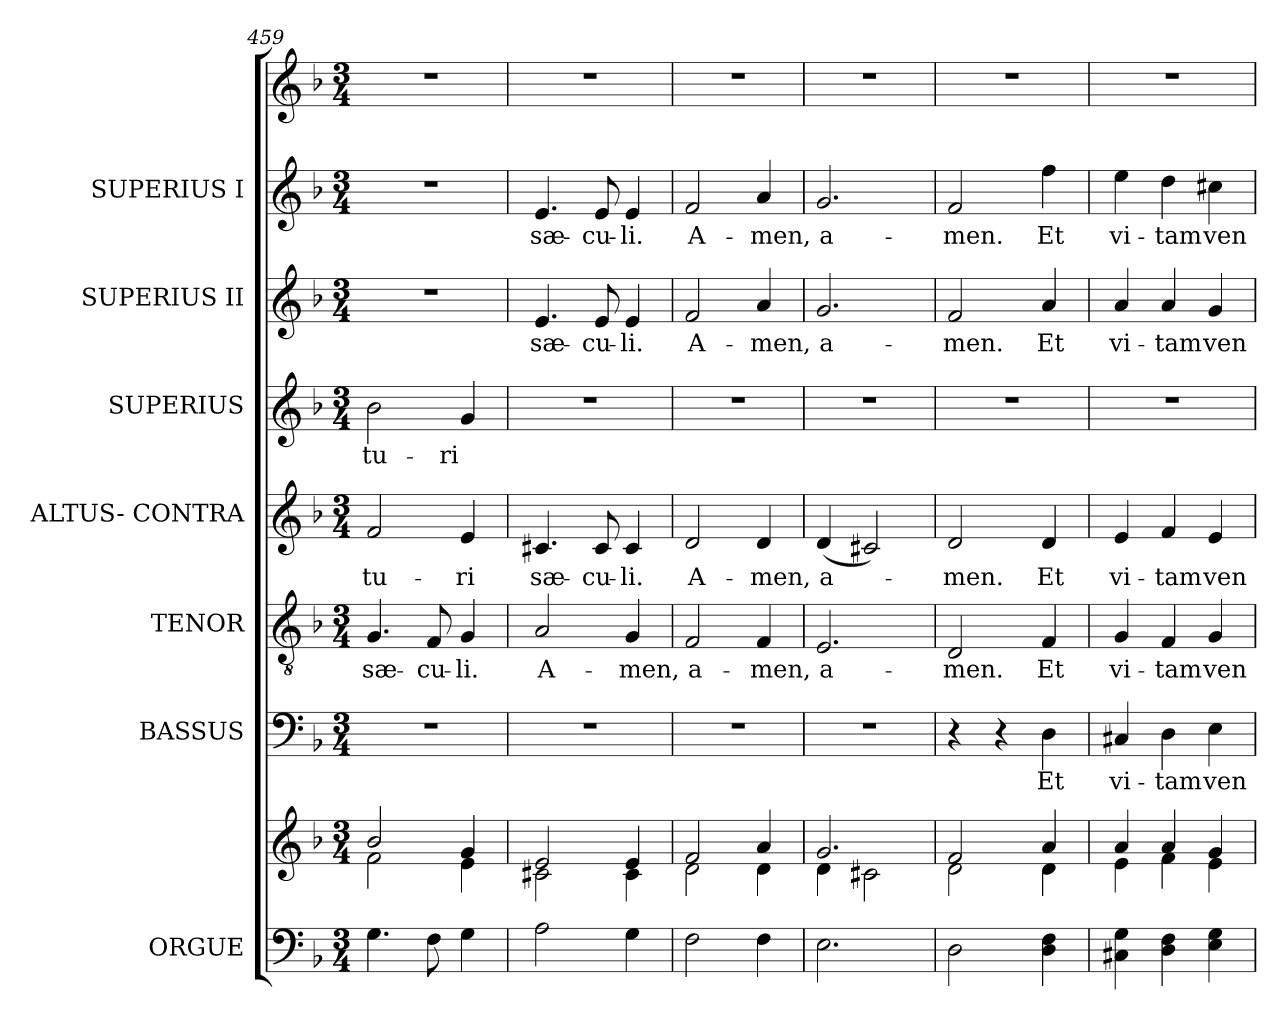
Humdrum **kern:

**kern	**kern	**kern	**text	**kern	**text	**kern	**text	**kern	**text	**kern	**text	**kern	**text	**kern
*part8	*part8	*part7	*part7	*part6	*part6	*part5	*part5	*part4	*part4	*part3	*part3	*part2	*part2	*part1
*staff9	*staff8	*staff7	*staff7	*staff6	*staff6	*staff5	*staff5	*staff4	*staff4	*staff3	*staff3	*staff2	*staff2	*staff1
*I"ORGUE	*	*I"BASSUS	*	*I"TENOR	*	*I"ALTUS- CONTRA	*	*I"SUPERIUS	*	*I"SUPERIUS II	*	*I"SUPERIUS I	*	*
*	*	*	*	*	*	*	*	*	*	*I'S II	*	*I'S I	*	*
*clefF4	*clefG2	*clefF4	*	*clefGv2	*	*clefG2	*	*clefG2	*	*clefG2	*	*clefG2	*	*clefG2
*k[b-]	*k[b-]	*k[b-]	*	*k[b-]	*	*k[b-]	*	*k[b-]	*	*k[b-]	*	*k[b-]	*	*k[b-]
*d:	*d:	*d:	*	*d:	*	*d:	*	*d:	*	*d:	*	*d:	*	*d:
*M3/4	*M3/4	*M3/4	*	*M3/4	*	*M3/4	*	*M3/4	*	*M3/4	*	*M3/4	*	*M3/4
=459	=459	=459	=459	=459	=459	=459	=459	=459	=459	=459	=459	=459	=459	=459
*	*^	*	*	*	*	*	*	*	*	*	*	*	*	*
!	!	!	!	!	!	!LO:LY:b	!	!LO:LY:b	!	!LO:LY:b	!	!	!	!	!
4.G\	2b-/	2f\	2.r	.	4.G/	sæ-	2f/	-tu-	2b-\	-tu-	2.r	.	2.r	.	2.r
!	!	!	!	!	!	!LO:LY:b	!	!	!	!	!	!	!	!	!
8F\	.	.	.	.	8F/	-cu-	.	.	.	.	.	.	.	.	.
!	!	!	!	!	!	!LO:LY:b	!	!LO:LY:b	!	!LO:LY:b	!	!	!	!	!
4G\	4g/	4e\	.	.	4G/	-li.	4e/	-ri	4g/	-ri	.	.	.	.	.
!!LO:PB:g=z
=460	=460	=460	=460	=460	=460	=460	=460	=460	=460	=460	=460	=460	=460	=460	=460
!	!	!	!	!	!	!LO:LY:b	!	!LO:LY:b	!	!	!	!LO:LY:b	!	!LO:LY:b	!
2A\	2e/	2c#X\	2.r	.	2A/	A-	4.c#X/	sæ-	2.r	.	4.e/	sæ-	4.e/	sæ-	2.r
!	!	!	!	!	!	!	!	!LO:LY:b	!	!	!	!LO:LY:b	!	!LO:LY:b	!
.	.	.	.	.	.	.	8c#/	-cu-	.	.	8e/	-cu-	8e/	-cu-	.
!	!	!	!	!	!	!LO:LY:b	!	!LO:LY:b	!	!	!	!LO:LY:b	!	!LO:LY:b	!
4G\	4e/	4c#\	.	.	4G/	-men,	4c#/	-li.	.	.	4e/	-li.	4e/	-li.	.
=461	=461	=461	=461	=461	=461	=461	=461	=461	=461	=461	=461	=461	=461	=461	=461
!	!	!	!	!	!	!LO:LY:b	!	!LO:LY:b	!	!	!	!LO:LY:b	!	!LO:LY:b	!
2F\	2f/	2d\	2.r	.	2F/	a-	2d/	A-	2.r	.	2f/	A-	2f/	A-	2.r
!	!	!	!	!	!	!LO:LY:b	!	!LO:LY:b	!	!	!	!LO:LY:b	!	!LO:LY:b	!
4F\	4a/	4d\	.	.	4F/	-men,	4d/	-men,	.	.	4a/	-men,	4a/	-men,	.
=462	=462	=462	=462	=462	=462	=462	=462	=462	=462	=462	=462	=462	=462	=462	=462
!	!	!	!	!	!	!LO:LY:b	!	!LO:LY:b	!	!	!	!LO:LY:b	!	!LO:LY:b	!
2.E\	2.g/	4d\	2.r	.	2.E/	a-	(<4d/	a-	2.r	.	2.g/	a-	2.g/	a-	2.r
.	.	2c#X\	.	.	.	.	2c#X/)	.	.	.	.	.	.	.	.
=463	=463	=463	=463	=463	=463	=463	=463	=463	=463	=463	=463	=463	=463	=463	=463
!	!	!	!	!	!	!LO:LY:b	!	!LO:LY:b	!	!	!	!LO:LY:b	!	!LO:LY:b	!
2D\	2f/	2d\	4r	.	2D/	-men.	2d/	-men.	2.r	.	2f/	-men.	2f/	-men.	2.r
.	.	.	4r	.	.	.	.	.	.	.	.	.	.	.	.
!	!	!	!	!LO:LY:b	!	!LO:LY:b	!	!LO:LY:b	!	!	!	!LO:LY:b	!	!LO:LY:b	!
4D\ 4F\	4a/	4d\	4D\	Et	4F/	Et	4d/	Et	.	.	4a/	Et	4ff\	Et	.
=464	=464	=464	=464	=464	=464	=464	=464	=464	=464	=464	=464	=464	=464	=464	=464
!	!	!	!	!LO:LY:b	!	!LO:LY:b	!	!LO:LY:b	!	!	!	!LO:LY:b	!	!LO:LY:b	!
4C#X\ 4G\	4a/	4e\	4C#X/	vi-	4G/	vi-	4e/	vi-	2.r	.	4a/	vi-	4ee\	vi-	2.r
!	!	!	!	!LO:LY:b	!	!LO:LY:b	!	!LO:LY:b	!	!	!	!LO:LY:b	!	!LO:LY:b	!
4D\ 4F\	4a/	4f\	4D\	-tam	4F/	-tam	4f/	-tam	.	.	4a/	-tam	4dd\	-tam	.
!	!	!	!	!LO:LY:b	!	!LO:LY:b	!	!LO:LY:b	!	!	!	!LO:LY:b	!	!LO:LY:b	!
4E\ 4G\	4g/	4e\	4E\	ven-	4G/	ven-	4e/	ven-	.	.	4g/	ven-	4cc#X\	ven-	.
*	*v	*v	*	*	*	*	*	*	*	*	*	*	*	*	*
=	=	=	=	=	=	=	=	=	=	=	=	=	=	=
*-	*-	*-	*-	*-	*-	*-	*-	*-	*-	*-	*-	*-	*-	*-
